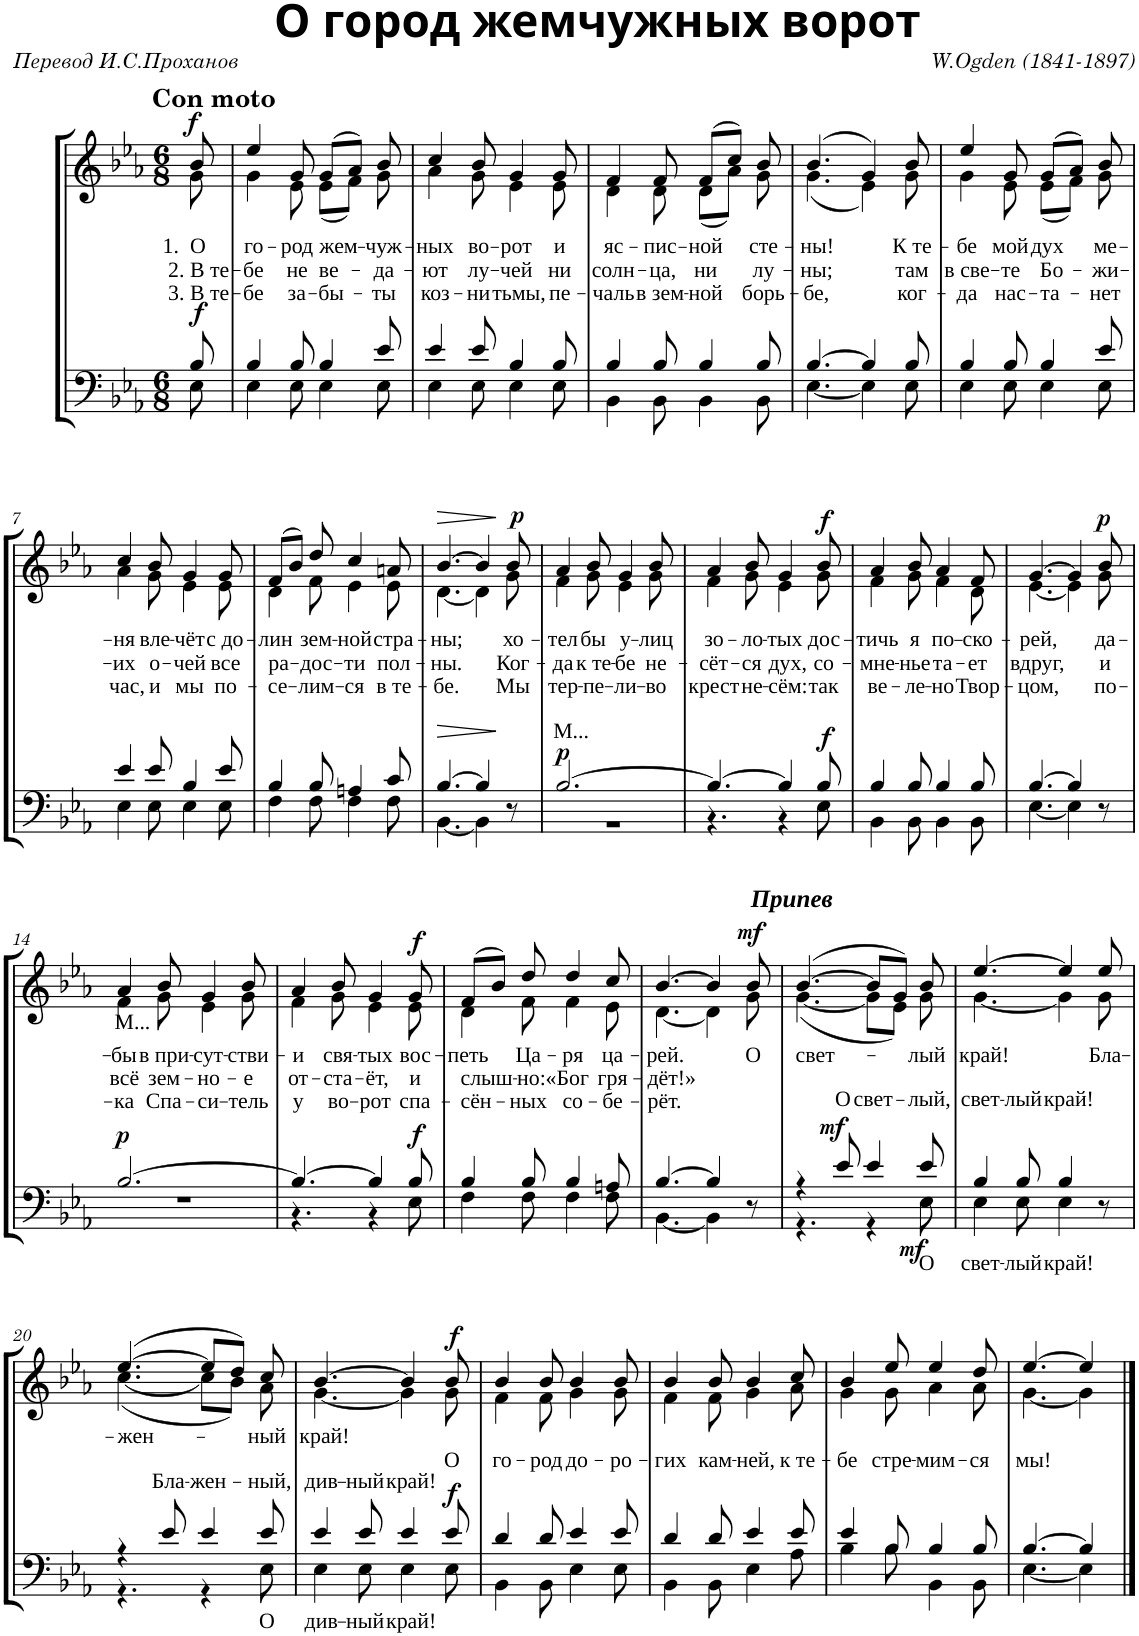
**kern	**text	**text	**text	**text	**text	**text	**kern	**text	**text	**text	**dynam
*part1	*part1	*part1	*part1	*part1	*part1	*part1	*part1	*part1	*part1	*part1	*part1
*staff2	*staff2	*staff2	*staff2	*staff2	*staff2	*staff2	*staff1	*staff1	*staff1	*staff1	*staff1/2
*I"Klavier	*	*	*	*	*	*	*	*	*	*	*
*I'Klav.	*	*	*	*	*	*	*	*	*	*	*
*clefF4	*	*	*	*	*	*	*clefG2	*	*	*	*
*k[b-e-a-]	*	*	*	*	*	*	*k[b-e-a-]	*	*	*	*
*E-:	*	*	*	*	*	*	*E-:	*	*	*	*
*M6/8	*	*	*	*	*	*	*M6/8	*	*	*	*
=1	=1	=1	=1	=1	=1	=1	=1	=1	=1	=1	=1
*^	*	*	*	*	*	*	*	*	*	*	*
!	!	!	!	!	!	!	!	!LO:TX:a:B:t=Con moto	!	!	!	!
!	!	!	!	!	!	!	!	!	!LO:LY:b	!LO:LY:b	!LO:LY:b	!LO:DY:a=2
*	*	*	*	*	*	*	*	*^	*	*	*	*
!	!	!	!	!	!	!	!	!	!	!	!	!	!LO:DY:n=1:a
8B-/	8E-\	.	.	.	.	.	.	8b-/	8g\	1. О	2. В те-	3. В те-	f f
=2	=2	=2	=2	=2	=2	=2	=2	=2	=2	=2	=2	=2	=2
!	!	!	!	!	!	!	!	!	!	!LO:LY:b	!LO:LY:b	!LO:LY:b	!
4B-/	4E-\	.	.	.	.	.	.	4ee-/	4g\	го-	-бе	-бе	.
!	!	!	!	!	!	!	!	!	!	!LO:LY:b	!LO:LY:b	!LO:LY:b	!
8B-/	8E-\	.	.	.	.	.	.	8g/	8e-\	-род	не	за-	.
!	!	!	!	!	!	!	!	!	!	!LO:LY:b	!LO:LY:b	!LO:LY:b	!
4B-/	4E-\	.	.	.	.	.	.	(8g/L	(8e-\L	жем-	ве-	-бы-	.
.	.	.	.	.	.	.	.	8a-/J)	8f\J)	.	.	.	.
!	!	!	!	!	!	!	!	!	!	!LO:LY:b	!LO:LY:b	!LO:LY:b	!
8e-/	8E-\	.	.	.	.	.	.	8b-/	8g\	-чуж-	-да-	-ты	.
=3	=3	=3	=3	=3	=3	=3	=3	=3	=3	=3	=3	=3	=3
!	!	!	!	!	!	!	!	!	!	!LO:LY:b	!LO:LY:b	!LO:LY:b	!
4e-/	4E-\	.	.	.	.	.	.	4cc/	4a-\	-ных	-ют	коз-	.
!	!	!	!	!	!	!	!	!	!	!LO:LY:b	!LO:LY:b	!LO:LY:b	!
8e-/	8E-\	.	.	.	.	.	.	8b-/	8g\	во-	лу-	-ни	.
!	!	!	!	!	!	!	!	!	!	!LO:LY:b	!LO:LY:b	!LO:LY:b	!
4B-/	4E-\	.	.	.	.	.	.	4g/	4e-\	-рот	-чей	тьмы,	.
!	!	!	!	!	!	!	!	!	!	!LO:LY:b	!LO:LY:b	!LO:LY:b	!
8B-/	8E-\	.	.	.	.	.	.	8g/	8e-\	и	ни	пе-	.
=4	=4	=4	=4	=4	=4	=4	=4	=4	=4	=4	=4	=4	=4
!	!	!	!	!	!	!	!	!	!	!LO:LY:b	!LO:LY:b	!LO:LY:b	!
4B-/	4BB-\	.	.	.	.	.	.	4f/	4d\	яс-	солн-	-чаль	.
!	!	!	!	!	!	!	!	!	!	!LO:LY:b	!LO:LY:b	!LO:LY:b	!
8B-/	8BB-\	.	.	.	.	.	.	8f/	8d\	-пис-	-ца,	в зем-	.
!	!	!	!	!	!	!	!	!	!	!LO:LY:b	!LO:LY:b	!LO:LY:b	!
4B-/	4BB-\	.	.	.	.	.	.	(8f/L	(8d\L	-ной	ни	-ной	.
.	.	.	.	.	.	.	.	8cc/J)	8a-\J)	.	.	.	.
!	!	!	!	!	!	!	!	!	!	!LO:LY:b	!LO:LY:b	!LO:LY:b	!
8B-/	8BB-\	.	.	.	.	.	.	8b-/	8g\	сте-	лу-	борь-	.
=5	=5	=5	=5	=5	=5	=5	=5	=5	=5	=5	=5	=5	=5
!	!	!	!	!	!	!	!	!	!	!LO:LY:b	!LO:LY:b	!LO:LY:b	!
[>4.B-/	[<4.E-\	.	.	.	.	.	.	(4.b-/	(4.g\	-ны!	-ны;	-бе,	.
4B-/]	4E-\]	.	.	.	.	.	.	4g/)	4e-\)	.	.	.	.
!	!	!	!	!	!	!	!	!	!	!LO:LY:b	!LO:LY:b	!LO:LY:b	!
8B-/	8E-\	.	.	.	.	.	.	8b-/	8g\	К те-	там	ког-	.
=6	=6	=6	=6	=6	=6	=6	=6	=6	=6	=6	=6	=6	=6
!	!	!	!	!	!	!	!	!	!	!LO:LY:b	!LO:LY:b	!LO:LY:b	!
4B-/	4E-\	.	.	.	.	.	.	4ee-/	4g\	-бе	в све-	-да	.
!	!	!	!	!	!	!	!	!	!	!LO:LY:b	!LO:LY:b	!LO:LY:b	!
8B-/	8E-\	.	.	.	.	.	.	8g/	8e-\	мой	-те	нас-	.
!	!	!	!	!	!	!	!	!	!	!LO:LY:b	!LO:LY:b	!LO:LY:b	!
4B-/	4E-\	.	.	.	.	.	.	(8g/L	(8e-\L	дух	Бо-	-та-	.
.	.	.	.	.	.	.	.	8a-/J)	8f\J)	.	.	.	.
!	!	!	!	!	!	!	!	!	!	!LO:LY:b	!LO:LY:b	!LO:LY:b	!
8e-/	8E-\	.	.	.	.	.	.	8b-/	8g\	ме-	-жи-	-нет	.
!!LO:LB:g=z	!!
=7	=7	=7	=7	=7	=7	=7	=7	=7	=7	=7	=7	=7	=7
!	!	!	!	!	!	!	!	!	!	!LO:LY:b	!LO:LY:b	!LO:LY:b	!
4e-/	4E-\	.	.	.	.	.	.	4cc/	4a-\	-ня	-их	час,	.
!	!	!	!	!	!	!	!	!	!	!LO:LY:b	!LO:LY:b	!LO:LY:b	!
8e-/	8E-\	.	.	.	.	.	.	8b-/	8g\	вле-	о-	и	.
!	!	!	!	!	!	!	!	!	!	!LO:LY:b	!LO:LY:b	!LO:LY:b	!
4B-/	4E-\	.	.	.	.	.	.	4g/	4e-\	-чёт	-чей	мы	.
!	!	!	!	!	!	!	!	!	!	!LO:LY:b	!LO:LY:b	!LO:LY:b	!
8e-/	8E-\	.	.	.	.	.	.	8g/	8e-\	c до-	все	по-	.
=8	=8	=8	=8	=8	=8	=8	=8	=8	=8	=8	=8	=8	=8
!	!	!	!	!	!	!	!	!	!	!LO:LY:b	!LO:LY:b	!LO:LY:b	!
4B-/	4F\	.	.	.	.	.	.	(8f/L	4d\	-лин	ра-	-се-	.
.	.	.	.	.	.	.	.	8b-/J)	.	.	.	.	.
!	!	!	!	!	!	!	!	!	!	!LO:LY:b	!LO:LY:b	!LO:LY:b	!
8B-/	8F\	.	.	.	.	.	.	8dd/	8f\	зем-	-дос-	-лим-	.
!	!	!	!	!	!	!	!	!	!	!LO:LY:b	!LO:LY:b	!LO:LY:b	!
4An/	4F\	.	.	.	.	.	.	4cc/	4e-\	-ной	-ти	-ся	.
!	!	!	!	!	!	!	!	!	!	!LO:LY:b	!LO:LY:b	!LO:LY:b	!
8c/	8F\	.	.	.	.	.	.	8an/	8e-\	стра-	пол-	в те-	.
=9	=9	=9	=9	=9	=9	=9	=9	=9	=9	=9	=9	=9	=9
!	!	!	!	!	!	!	!	!	!	!LO:LY:b	!LO:LY:b	!LO:LY:b	!LO:HP:b
[>4.B-/	[<4.BB-\	.	.	.	.	.	.	[>4.b-/	[<4.d\	-ны;	-ны.	-бе.	>
4B-/]	4BB-\]	.	.	.	.	.	.	4b-/]	4d\]	.	.	.	.
!	!	!	!	!	!	!	!	!	!	!LO:LY:b	!LO:LY:b	!LO:LY:b	!LO:DY:n=1:a
8r	8ryy	.	.	.	.	.	.	8b-/	8g\	хо-	Ког-	Мы	] p
=10	=10	=10	=10	=10	=10	=10	=10	=10	=10	=10	=10	=10	=10
!	!	!LO:LY:a	!	!	!	!	!	!	!	!LO:LY:b	!LO:LY:b	!LO:LY:b	!LO:DY:a=2
[>2.B-/	2.r	М...	.	.	.	.	.	4a-/	4f\	-тел	-да	тер-	p
!	!	!	!	!	!	!	!	!	!	!LO:LY:b	!LO:LY:b	!LO:LY:b	!
.	.	.	.	.	.	.	.	8b-/	8g\	бы	к те-	-пе-	.
!	!	!	!	!	!	!	!	!	!	!LO:LY:b	!LO:LY:b	!LO:LY:b	!
.	.	.	.	.	.	.	.	4g/	4e-\	у-	-бе	-ли-	.
!	!	!	!	!	!	!	!	!	!	!LO:LY:b	!LO:LY:b	!LO:LY:b	!
.	.	.	.	.	.	.	.	8b-/	8g\	-лиц	не-	-во	.
=11	=11	=11	=11	=11	=11	=11	=11	=11	=11	=11	=11	=11	=11
!	!	!	!	!	!	!	!	!	!	!LO:LY:b	!LO:LY:b	!LO:LY:b	!
4.B-/_	4.r	.	.	.	.	.	.	4a-/	4f\	зо-	-сёт-	крест	.
!	!	!	!	!	!	!	!	!	!	!LO:LY:b	!LO:LY:b	!LO:LY:b	!
.	.	.	.	.	.	.	.	8b-/	8g\	-ло-	-ся	не-	.
!	!	!	!	!	!	!	!	!	!	!LO:LY:b	!LO:LY:b	!LO:LY:b	!
4B-/]	4r	.	.	.	.	.	.	4g/	4e-\	-тых	дух,	-сём:	.
!	!	!	!	!	!	!	!	!	!	!LO:LY:b	!LO:LY:b	!LO:LY:b	!LO:DY:a=2
!	!	!	!	!	!	!	!	!	!	!	!	!	!LO:DY:n=1:a
8B-/	8E-\	.	.	.	.	.	.	8b-/	8g\	дос-	со-	так	f f
=12	=12	=12	=12	=12	=12	=12	=12	=12	=12	=12	=12	=12	=12
!	!	!	!	!	!	!	!	!	!	!LO:LY:b	!LO:LY:b	!LO:LY:b	!
4B-/	4BB-\	.	.	.	.	.	.	4a-/	4f\	-тичь	-мне-	ве-	.
!	!	!	!	!	!	!	!	!	!	!LO:LY:b	!LO:LY:b	!LO:LY:b	!
8B-/	8BB-\	.	.	.	.	.	.	8b-/	8g\	я	-нье	-ле-	.
!	!	!	!	!	!	!	!	!	!	!LO:LY:b	!LO:LY:b	!LO:LY:b	!
4B-/	4BB-\	.	.	.	.	.	.	4a-/	4f\	по-	та-	-но	.
!	!	!	!	!	!	!	!	!	!	!LO:LY:b	!LO:LY:b	!LO:LY:b	!
8B-/	8BB-\	.	.	.	.	.	.	8f/	8d\	-ско-	-ет	Твор-	.
=13	=13	=13	=13	=13	=13	=13	=13	=13	=13	=13	=13	=13	=13
!	!	!	!	!	!	!	!	!	!	!LO:LY:b	!LO:LY:b	!LO:LY:b	!
[>4.B-/	[<4.E-\	.	.	.	.	.	.	[>4.g/	[<4.e-\	-рей,	вдруг,	-цом,	.
4B-/]	4E-\]	.	.	.	.	.	.	4g/]	4e-\]	.	.	.	.
!	!	!	!	!	!	!	!	!	!	!LO:LY:b	!LO:LY:b	!LO:LY:b	!LO:DY:a
8r	8ryy	.	.	.	.	.	.	8b-/	8g\	да-	и	по-	p
!!LO:LB:g=z	!!
=14	=14	=14	=14	=14	=14	=14	=14	=14	=14	=14	=14	=14	=14
!	!	!	!	!	!	!	!LO:LY:a	!	!	!LO:LY:b	!LO:LY:b	!LO:LY:b	!LO:DY:a=2
[>2.B-/	2.r	.	.	.	.	.	М...	4a-/	4f\	-бы	всё	-ка	p
!	!	!	!	!	!	!	!	!	!	!LO:LY:b	!LO:LY:b	!LO:LY:b	!
.	.	.	.	.	.	.	.	8b-/	8g\	в при-	зем-	Спа-	.
!	!	!	!	!	!	!	!	!	!	!LO:LY:b	!LO:LY:b	!LO:LY:b	!
.	.	.	.	.	.	.	.	4g/	4e-\	-сут-	-но-	-си-	.
!	!	!	!	!	!	!	!	!	!	!LO:LY:b	!LO:LY:b	!LO:LY:b	!
.	.	.	.	.	.	.	.	8b-/	8g\	-стви-	-е	-тель	.
=15	=15	=15	=15	=15	=15	=15	=15	=15	=15	=15	=15	=15	=15
!	!	!	!	!	!	!	!	!	!	!LO:LY:b	!LO:LY:b	!LO:LY:b	!
4.B-/_	4.r	.	.	.	.	.	.	4a-/	4f\	-и	от-	у	.
!	!	!	!	!	!	!	!	!	!	!LO:LY:b	!LO:LY:b	!LO:LY:b	!
.	.	.	.	.	.	.	.	8b-/	8g\	свя-	-ста-	во-	.
!	!	!	!	!	!	!	!	!	!	!LO:LY:b	!LO:LY:b	!LO:LY:b	!
4B-/]	4r	.	.	.	.	.	.	4g/	4e-\	-тых	-ёт,	-рот	.
!	!	!	!	!	!	!	!	!	!	!LO:LY:b	!LO:LY:b	!LO:LY:b	!LO:DY:a=2
!	!	!	!	!	!	!	!	!	!	!	!	!	!LO:DY:n=1:a
8B-/	8E-\	.	.	.	.	.	.	8g/	8e-\	вос-	и	спа-	f f
=16	=16	=16	=16	=16	=16	=16	=16	=16	=16	=16	=16	=16	=16
!	!	!	!	!	!	!	!	!	!	!LO:LY:b	!LO:LY:b	!LO:LY:b	!
4B-/	4F\	.	.	.	.	.	.	(8f/L	4d\	-петь	слыш-	-сён-	.
.	.	.	.	.	.	.	.	8b-/J)	.	.	.	.	.
!	!	!	!	!	!	!	!	!	!	!LO:LY:b	!LO:LY:b	!LO:LY:b	!
8B-/	8F\	.	.	.	.	.	.	8dd/	8f\	Ца-	-но:	-ных	.
!	!	!	!	!	!	!	!	!	!	!LO:LY:b	!LO:LY:b	!LO:LY:b	!
4B-/	4F\	.	.	.	.	.	.	4dd/	4f\	-ря	«Бог	со-	.
!	!	!	!	!	!	!	!	!	!	!LO:LY:b	!LO:LY:b	!LO:LY:b	!
8An/	8F\	.	.	.	.	.	.	8cc/	8e-\	ца-	гря-	-бе-	.
=17	=17	=17	=17	=17	=17	=17	=17	=17	=17	=17	=17	=17	=17
!	!	!	!	!	!	!	!	!	!	!LO:LY:b	!LO:LY:b	!LO:LY:b	!
[>4.B-/	[<4.BB-\	.	.	.	.	.	.	[>4.b-/	[<4.d\	-рей.	-дёт!»	-рёт.	.
4B-/]	4BB-\]	.	.	.	.	.	.	4b-/]	4d\]	.	.	.	.
!	!	!	!	!	!	!	!	!LO:TX:a:Bi:t=Припев	!	!	!	!	!
!	!	!	!	!	!	!	!	!	!	!LO:LY:b	!	!	!LO:DY:a
8r	8ryy	.	.	.	.	.	.	8b-/	8g\	О	.	.	mf
=18	=18	=18	=18	=18	=18	=18	=18	=18	=18	=18	=18	=18	=18
!	!	!	!	!	!	!	!	!	!	!LO:LY:b	!	!	!
4r	4.r	.	.	.	.	.	.	([>4.b-/	([<4.g\	свет-	.	.	.
!	!	!	!	!	!LO:LY:a	!	!	!	!	!	!	!	!LO:DY:a=2
8e-/	.	.	.	.	О	.	.	.	.	.	.	.	mf
!	!	!	!	!	!LO:LY:a	!	!	!	!	!	!	!	!
4e-/	4r	.	.	.	свет-	.	.	8b-/L]	8g\L]	.	.	.	.
.	.	.	.	.	.	.	.	8g/J)	8e-\J)	.	.	.	.
!	!	!	!	!	!LO:LY:a	!	!	!	!	!	!	!	!
!	!	!LO:LY:b	!	!	!	!	!	!	!	!LO:LY:b	!	!	!LO:DY:b=2
8e-/	8E-\	О	.	.	-лый,	.	.	8b-/	8g\	-лый	.	.	mf
=19	=19	=19	=19	=19	=19	=19	=19	=19	=19	=19	=19	=19	=19
!	!	!	!	!	!LO:LY:a	!	!	!	!	!	!	!	!
!	!	!LO:LY:b	!	!	!	!	!	!	!	!LO:LY:b	!	!	!
4B-/	4E-\	свет-	.	.	свет-	.	.	[>4.ee-/	[<4.g\	край!	.	.	.
!	!	!	!	!	!LO:LY:a	!	!	!	!	!	!	!	!
!	!	!LO:LY:b	!	!	!	!	!	!	!	!	!	!	!
8B-/	8E-\	-лый	.	.	-лый	.	.	.	.	.	.	.	.
!	!	!	!	!	!LO:LY:a	!	!	!	!	!	!	!	!
!	!	!LO:LY:b	!	!	!	!	!	!	!	!	!	!	!
4B-/	4E-\	край!	.	.	край!	.	.	4ee-/]	4g\]	.	.	.	.
!	!	!	!	!	!	!	!	!	!	!LO:LY:b	!	!	!
8r	8ryy	.	.	.	.	.	.	8ee-/	8g\	Бла-	.	.	.
!!LO:LB:g=z	!!
=20	=20	=20	=20	=20	=20	=20	=20	=20	=20	=20	=20	=20	=20
!	!	!	!	!	!	!	!	!	!	!LO:LY:b	!	!	!
4r	4.r	.	.	.	.	.	.	([>4.ee-/	([<4.cc\	-жен-	.	.	.
!	!	!	!	!	!LO:LY:a	!	!	!	!	!	!	!	!
8e-/	.	.	.	.	Бла-	.	.	.	.	.	.	.	.
!	!	!	!	!	!LO:LY:a	!	!	!	!	!	!	!	!
4e-/	4r	.	.	.	-жен-	.	.	8ee-/L]	8cc\L]	.	.	.	.
.	.	.	.	.	.	.	.	8dd/J)	8b-\J)	.	.	.	.
!	!	!	!	!	!LO:LY:a	!	!	!	!	!	!	!	!
!	!	!LO:LY:b	!	!	!	!	!	!	!	!LO:LY:b	!	!	!
8e-/	8E-\	О	.	.	-ный,	.	.	8cc/	8a-\	-ный	.	.	.
=21	=21	=21	=21	=21	=21	=21	=21	=21	=21	=21	=21	=21	=21
!	!	!	!	!	!LO:LY:a	!	!	!	!	!	!	!	!
!	!	!LO:LY:b	!	!	!	!	!	!	!	!LO:LY:b	!	!	!
4e-/	4E-\	див-	.	.	див-	.	.	[>4.b-/	[<4.g\	край!	.	.	.
!	!	!	!	!	!LO:LY:a	!	!	!	!	!	!	!	!
!	!	!LO:LY:b	!	!	!	!	!	!	!	!	!	!	!
8e-/	8E-\	-ный	.	.	-ный	.	.	.	.	.	.	.	.
!	!	!	!	!	!LO:LY:a	!	!	!	!	!	!	!	!
!	!	!LO:LY:b	!	!	!	!	!	!	!	!	!	!	!
4e-/	4E-\	край!	.	.	край!	.	.	4b-/]	4g\]	.	.	.	.
!	!	!	!	!	!	!	!	!	!	!	!LO:LY:b	!	!LO:DY:a=2
!	!	!	!	!	!	!	!	!	!	!	!	!	!LO:DY:n=1:a
8e-/	8E-\	.	.	.	.	.	.	8b-/	8g\	.	О	.	f f
=22	=22	=22	=22	=22	=22	=22	=22	=22	=22	=22	=22	=22	=22
!	!	!	!	!	!	!	!	!	!	!	!LO:LY:b	!	!
4d/	4BB-\	.	.	.	.	.	.	4b-/	4f\	.	го-	.	.
!	!	!	!	!	!	!	!	!	!	!	!LO:LY:b	!	!
8d/	8BB-\	.	.	.	.	.	.	8b-/	8f\	.	-род	.	.
!	!	!	!	!	!	!	!	!	!	!	!LO:LY:b	!	!
4e-/	4E-\	.	.	.	.	.	.	4b-/	4g\	.	до-	.	.
!	!	!	!	!	!	!	!	!	!	!	!LO:LY:b	!	!
8e-/	8E-\	.	.	.	.	.	.	8b-/	8g\	.	-ро-	.	.
=23	=23	=23	=23	=23	=23	=23	=23	=23	=23	=23	=23	=23	=23
!	!	!	!	!	!	!	!	!	!	!	!LO:LY:b	!	!
4d/	4BB-\	.	.	.	.	.	.	4b-/	4f\	.	-гих	.	.
!	!	!	!	!	!	!	!	!	!	!	!LO:LY:b	!	!
8d/	8BB-\	.	.	.	.	.	.	8b-/	8f\	.	кам-	.	.
!	!	!	!	!	!	!	!	!	!	!	!LO:LY:b	!	!
4e-/	4E-\	.	.	.	.	.	.	4b-/	4g\	.	-ней,	.	.
!	!	!	!	!	!	!	!	!	!	!	!LO:LY:b	!	!
8e-/	8A-\	.	.	.	.	.	.	8cc/	8a-\	.	к те-	.	.
=24	=24	=24	=24	=24	=24	=24	=24	=24	=24	=24	=24	=24	=24
!	!	!	!	!	!	!	!	!	!	!	!LO:LY:b	!	!
4e-/	4B-\	.	.	.	.	.	.	4b-/	4g\	.	-бе	.	.
!	!	!	!	!	!	!	!	!	!	!	!LO:LY:b	!	!
8B-/	8B-\	.	.	.	.	.	.	8ee-/	8g\	.	стре-	.	.
!	!	!	!	!	!	!	!	!	!	!	!LO:LY:b	!	!
4B-/	4BB-\	.	.	.	.	.	.	4ee-/	4a-\	.	-мим-	.	.
!	!	!	!	!	!	!	!	!	!	!	!LO:LY:b	!	!
8B-/	8BB-\	.	.	.	.	.	.	8dd/	8a-\	.	-ся	.	.
=25	=25	=25	=25	=25	=25	=25	=25	=25	=25	=25	=25	=25	=25
!	!	!	!	!	!	!	!	!	!	!	!LO:LY:b	!	!
[>4.B-/	[<4.E-\	.	.	.	.	.	.	[>4.ee-/	[<4.g\	.	мы!	.	.
4B-/]	4E-\]	.	.	.	.	.	.	4ee-/]	4g\]	.	.	.	.
*v	*v	*	*	*	*	*	*	*	*	*	*	*	*
*	*	*	*	*	*	*	*v	*v	*	*	*	*
==	==	==	==	==	==	==	==	==	==	==	==
*-	*-	*-	*-	*-	*-	*-	*-	*-	*-	*-	*-
